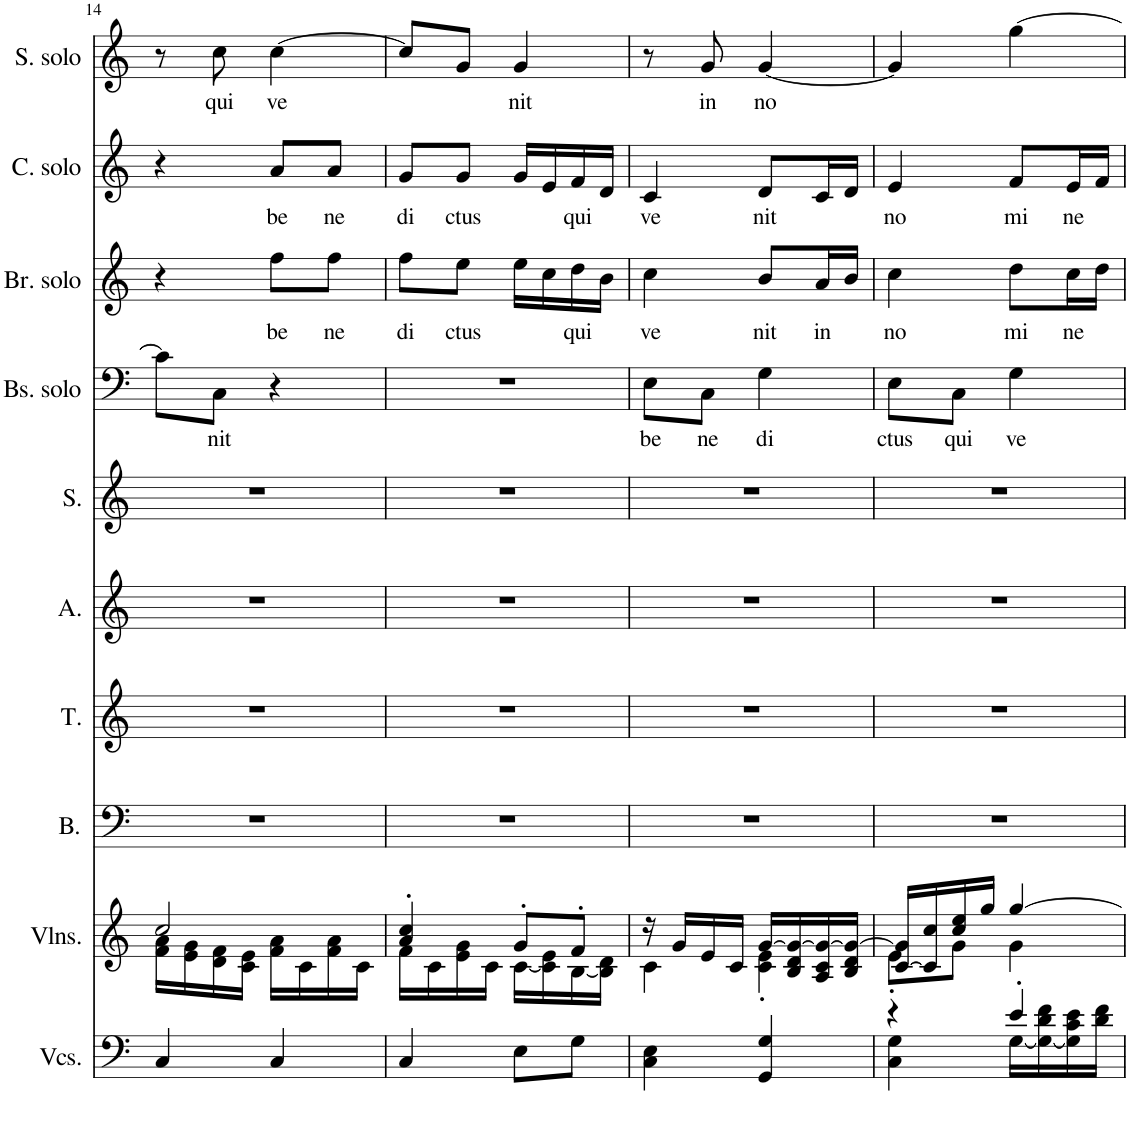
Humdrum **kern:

**kern	**kern	**kern	**kern	**kern	**kern	**kern	**text	**kern	**text	**kern	**text	**kern	**text
*part10	*part9	*part8	*part7	*part6	*part5	*part4	*part4	*part3	*part3	*part2	*part2	*part1	*part1
*staff10	*staff9	*staff8	*staff7	*staff6	*staff5	*staff4	*staff4	*staff3	*staff3	*staff2	*staff2	*staff1	*staff1
*I"Violoncelles, Accompaniment: Left	*I"Violons, Accompaniment: Right	*I"Bass	*I"Ténor	*I"Alto	*I"Soprano	*I"Bass solo	*	*I"Baryton solo	*	*I"Contralto solo	*	*I"Soprano solo	*
*I'Vcs.	*I'Vlns.	*I'B.	*I'T.	*I'A.	*I'S.	*I'Bs. solo	*	*I'Br. solo	*	*I'C. solo	*	*I'S. solo	*
!!LO:PB:g=z
*clefF4	*clefG2	*clefF4	*clefG2	*clefG2	*clefG2	*clefF4	*	*clefG2	*	*clefG2	*	*clefG2	*
*	*	*	*	*	*	*	*	*Trd7c12	*	*	*	*	*
*k[]	*k[]	*k[]	*k[]	*k[]	*k[]	*k[]	*	*k[]	*	*k[]	*	*k[]	*
*M2/4	*M2/4	*M2/4	*M2/4	*M2/4	*M2/4	*M2/4	*	*M2/4	*	*M2/4	*	*M2/4	*
=14	=14	=14	=14	=14	=14	=14	=14	=14	=14	=14	=14	=14	=14
*	*^	*	*	*	*	*	*	*	*	*	*	*	*
4C/	2cc/	16f\ 16a\LL	2r	2r	2r	2r	8c\L]	.	4r	.	4r	.	8r	.
.	.	16e\ 16g\	.	.	.	.	.	.	.	.	.	.	.	.
!	!	!	!	!	!	!	!	!LO:LY:b	!	!	!	!	!	!LO:LY:b
.	.	16d\ 16f\	.	.	.	.	8C\J	nit	.	.	.	.	8cc\	qui
.	.	16c\ 16e\JJ	.	.	.	.	.	.	.	.	.	.	.	.
!	!	!	!	!	!	!	!	!	!	!LO:LY:b	!	!LO:LY:b	!	!LO:LY:b
4C/	.	16f\ 16a\LL	.	.	.	.	4r	.	8ff\L	be	8a/L	be	[4cc\	ve
.	.	16c\	.	.	.	.	.	.	.	.	.	.	.	.
!	!	!	!	!	!	!	!	!	!	!LO:LY:b	!	!LO:LY:b	!	!
.	.	16f\ 16a\	.	.	.	.	.	.	8ff\J	ne	8a/J	ne	.	.
.	.	16c\JJ	.	.	.	.	.	.	.	.	.	.	.	.
=15	=15	=15	=15	=15	=15	=15	=15	=15	=15	=15	=15	=15	=15	=15
!	!	!	!	!	!	!	!	!	!	!LO:LY:b	!	!LO:LY:b	!	!
4C/	4a/' 4cc/'	16f\LL	2r	2r	2r	2r	2r	.	8ff\L	di	8g/L	di	8cc/L]	.
.	.	16c\	.	.	.	.	.	.	.	.	.	.	.	.
!	!	!	!	!	!	!	!	!	!	!LO:LY:b	!	!LO:LY:b	!	!
.	.	16e\ 16g\	.	.	.	.	.	.	8ee\J	ctus	8g/J	ctus	8g/J	.
.	.	16c\JJ	.	.	.	.	.	.	.	.	.	.	.	.
!	!	!	!	!	!	!	!	!	!	!	!	!	!	!LO:LY:b
8E\L	8g'/L	[16c\LL	.	.	.	.	.	.	16ee\LL	.	16g/LL	.	4g/	nit
.	.	16c\] 16e\	.	.	.	.	.	.	16cc\	.	16e/	.	.	.
!	!	!	!	!	!	!	!	!	!	!LO:LY:b	!	!LO:LY:b	!	!
8G\J	8f'/J	[16B\	.	.	.	.	.	.	16dd\	qui	16f/	qui	.	.
.	.	16B\] 16d\JJ	.	.	.	.	.	.	16b\JJ	.	16d/JJ	.	.	.
=16	=16	=16	=16	=16	=16	=16	=16	=16	=16	=16	=16	=16	=16	=16
!	!	!	!	!	!	!	!	!LO:LY:b	!	!LO:LY:b	!	!LO:LY:b	!	!
4C\ 4E\	16r	4c\	2r	2r	2r	2r	8E\L	be	4cc\	ve	4c/	ve	8r	.
.	16g/LL	.	.	.	.	.	.	.	.	.	.	.	.	.
!	!	!	!	!	!	!	!	!LO:LY:b	!	!	!	!	!	!LO:LY:b
.	16e/	.	.	.	.	.	8C\J	ne	.	.	.	.	8g/	in
.	16c/JJ	.	.	.	.	.	.	.	.	.	.	.	.	.
!	!	!	!	!	!	!	!	!LO:LY:b	!	!LO:LY:b	!	!LO:LY:b	!	!LO:LY:b
4GG/ 4G/	[16g/LL	4c\' 4e\'	.	.	.	.	4G\	di	8b/L	nit	8d/L	nit	[4g/	no
.	16B/ 16d/ 16g/_	.	.	.	.	.	.	.	.	.	.	.	.	.
!	!	!	!	!	!	!	!	!	!	!LO:LY:b	!	!	!	!
.	16A/ 16c/ 16g/_	.	.	.	.	.	.	.	16a/L	in	16c/L	.	.	.
.	16B/ 16d/ 16g/_JJ	.	.	.	.	.	.	.	16b/JJ	.	16d/JJ	.	.	.
=17	=17	=17	=17	=17	=17	=17	=17	=17	=17	=17	=17	=17	=17	=17
*^	*	*	*	*	*	*	*	*	*	*	*	*	*	*
!	!	!	!	!	!	!	!	!	!LO:LY:b	!	!LO:LY:b	!	!LO:LY:b	!	!
4r	4C\ 4G\	[16c/ 16g/]LL	8e'\L	2r	2r	2r	2r	8E\L	ctus	4cc\	no	4e/	no	4g/]	.
.	.	16c/] 16cc/	.	.	.	.	.	.	.	.	.	.	.	.	.
!	!	!	!	!	!	!	!	!	!LO:LY:b	!	!	!	!	!	!
.	.	16cc/ 16ee/	8g\J	.	.	.	.	8C\J	qui	.	.	.	.	.	.
.	.	16gg/JJ	.	.	.	.	.	.	.	.	.	.	.	.	.
!	!	!	!	!	!	!	!	!	!LO:LY:b	!	!LO:LY:b	!	!LO:LY:b	!	!
4e'/	[16G\LL	[4gg/	4g\	.	.	.	.	4G\	ve	8dd\L	mi	8f/L	mi	[4gg\	.
.	16G\_ 16d\ 16f\	.	.	.	.	.	.	.	.	.	.	.	.	.	.
!	!	!	!	!	!	!	!	!	!	!	!LO:LY:b	!	!LO:LY:b	!	!
.	16G\] 16c\ 16e\	.	.	.	.	.	.	.	.	16cc\L	ne	16e/L	ne	.	.
.	16d\ 16f\JJ	.	.	.	.	.	.	.	.	16dd\JJ	.	16f/JJ	.	.	.
*v	*v	*	*	*	*	*	*	*	*	*	*	*	*	*	*
*	*v	*v	*	*	*	*	*	*	*	*	*	*	*	*
=	=	=	=	=	=	=	=	=	=	=	=	=	=
*-	*-	*-	*-	*-	*-	*-	*-	*-	*-	*-	*-	*-	*-
